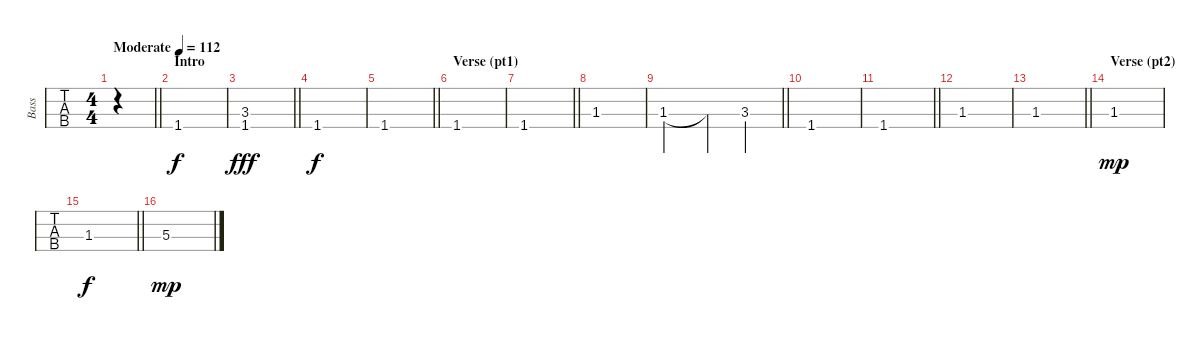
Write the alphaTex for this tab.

\track ("Bass" "Bass") {instrument electricbasspick}
\staff {tabs}
\tuning (G2 D2 A1 E1) {hide}
\ts (4 4)
\tempo (112 "Moderate")
\clef f4
\barLineRight lightlight
\ks c
|
\section ("" "Intro")
1.4.1 |
\barLineRight lightlight
(3.3 1.4).1{dy fff} |
1.4.1{dy f} |
\barLineRight lightlight
1.4.1 |
\section ("" "Verse (pt1)")
1.4.1 |
\barLineRight lightlight
1.4.1 |
1.3.1 |
\barLineRight lightlight
1.3.2 1.3{t}.4 3.3.4 |
1.4.1 |
\barLineRight lightlight
1.4.1 |
1.3.1 |
\barLineRight lightlight
1.3.1 |
\section ("" "Verse (pt2)")
1.3.1{dy mp} |
\barLineRight lightlight
1.3.1{dy f} |
5.3.1{dy mp}
